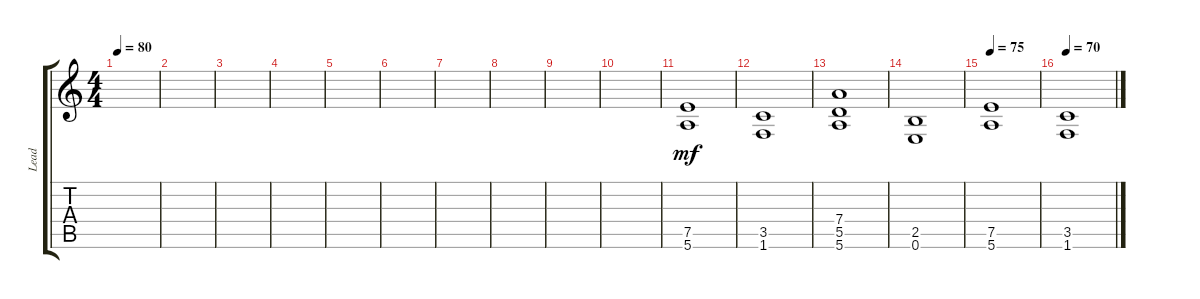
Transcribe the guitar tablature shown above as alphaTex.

\track ("Lead" "Lead") {instrument overdrivenguitar}
\staff {score tabs}
\tuning (E4 B3 G3 D3 A2 E2) {hide}
\ts (4 4)
\tempo 80
\clef g2
\ks c
|
|
|
|
|
|
|
|
|
|
(7.5 5.6).1{dy mf} |
(3.5 1.6).1 |
(7.4 5.5 5.6).1 |
(2.5 0.6).1 |
\tempo 75
(7.5 5.6).1 |
\tempo 70
(3.5 1.6).1
